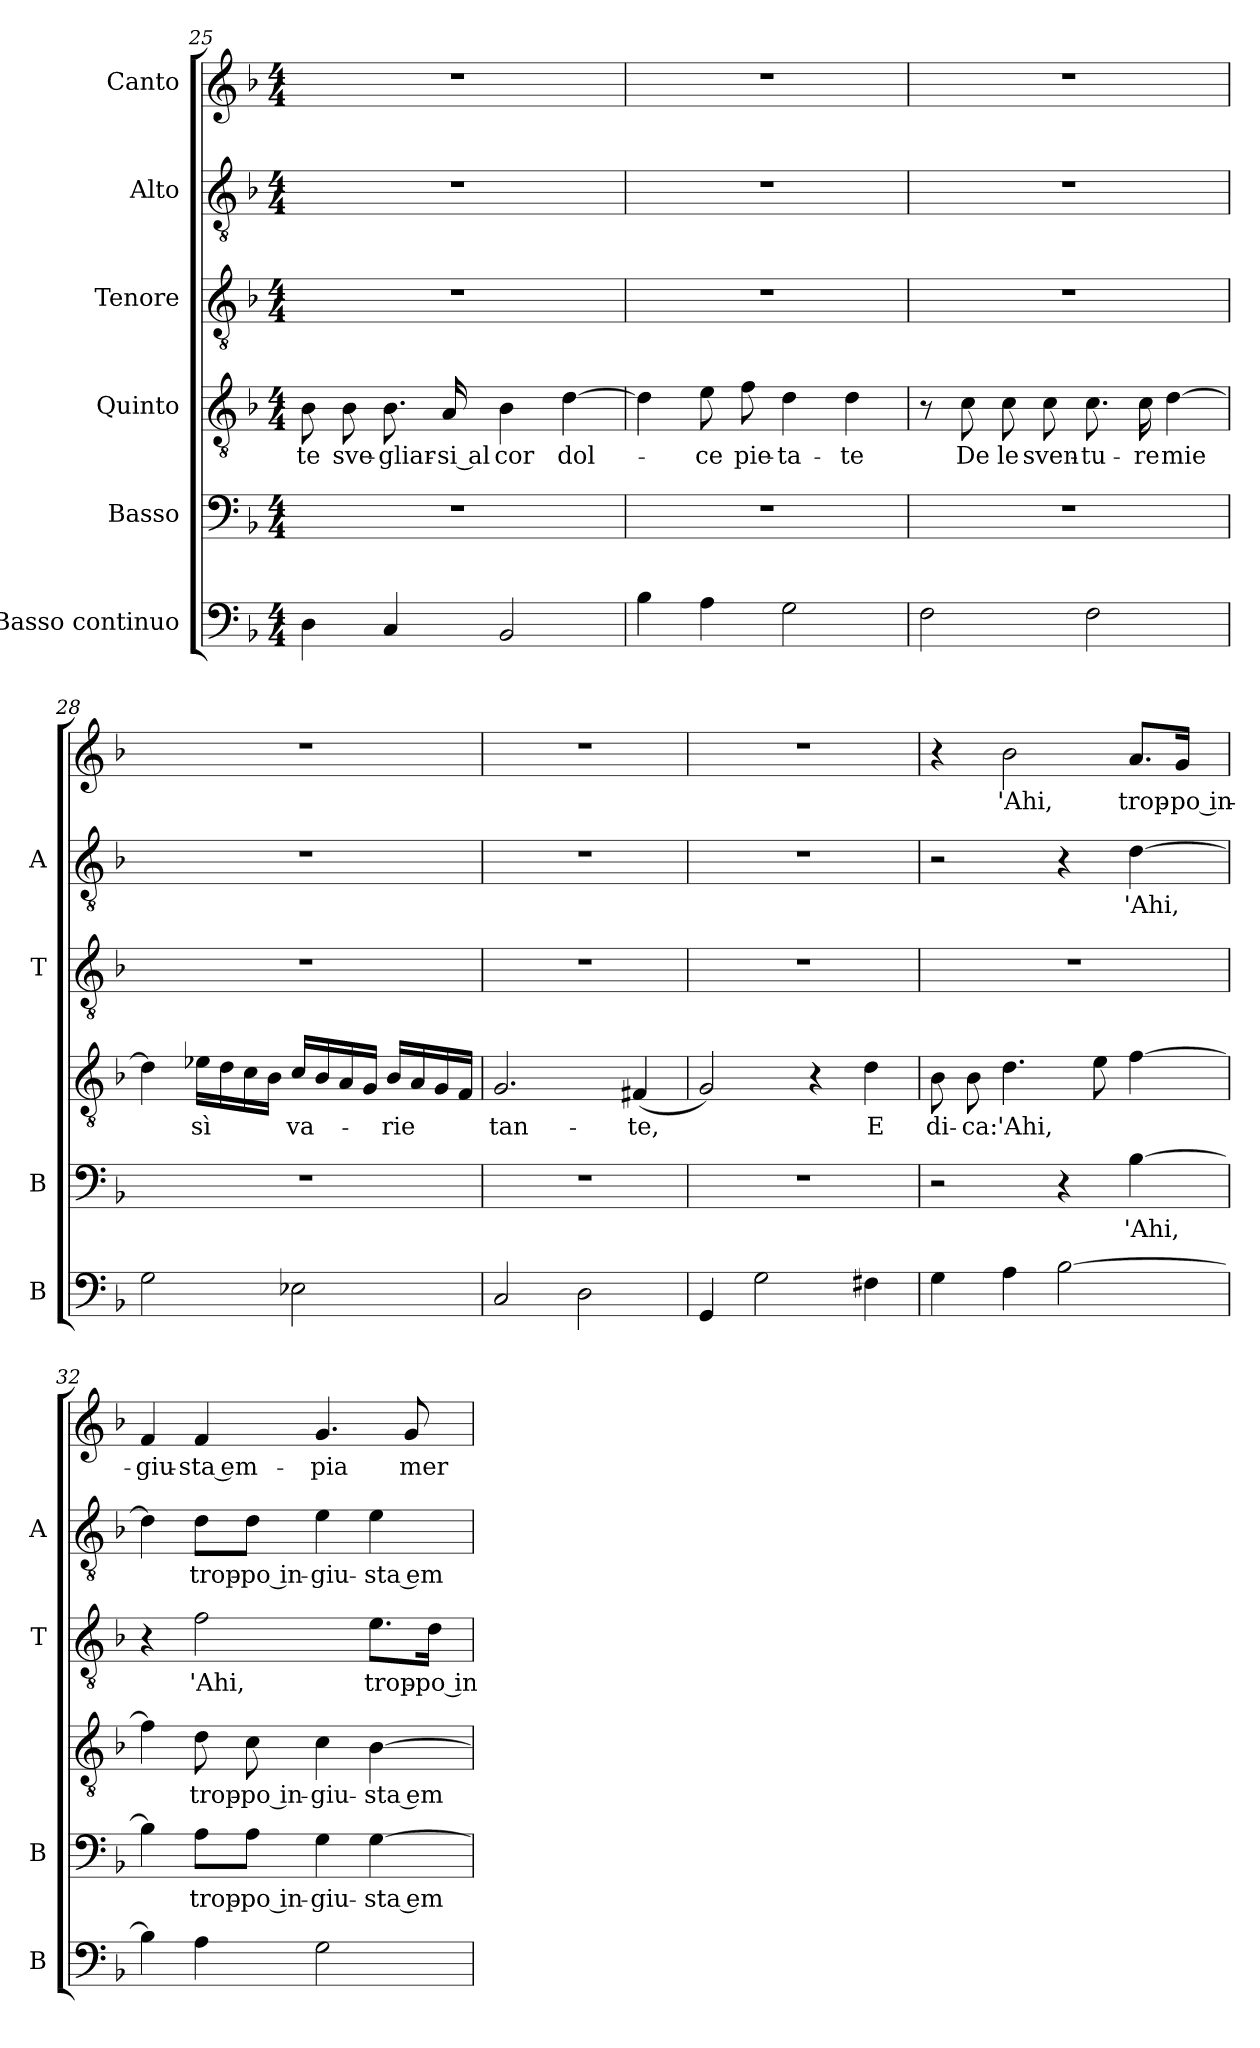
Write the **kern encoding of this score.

**kern	**kern	**text	**kern	**text	**kern	**text	**kern	**text	**kern	**text
*part6	*part5	*part5	*part4	*part4	*part3	*part3	*part2	*part2	*part1	*part1
*staff6	*staff5	*staff5	*staff4	*staff4	*staff3	*staff3	*staff2	*staff2	*staff1	*staff1
*I"Basso continuo	*I"Basso	*	*I"Quinto	*	*I"Tenore	*	*I"Alto	*	*I"Canto	*
*I'B	*I'B	*	*	*	*I'T	*	*I'A	*	*	*
*clefF4	*clefF4	*	*clefGv2	*	*clefGv2	*	*clefGv2	*	*clefG2	*
*k[b-]	*k[b-]	*	*k[b-]	*	*k[b-]	*	*k[b-]	*	*k[b-]	*
*F:	*F:	*	*F:	*	*F:	*	*F:	*	*F:	*
*M4/4	*M4/4	*	*M4/4	*	*M4/4	*	*M4/4	*	*M4/4	*
=25	=25	=25	=25	=25	=25	=25	=25	=25	=25	=25
4D	1r	.	8B-	-te	1r	.	1r	.	1r	.
.	.	.	8B-	sve-	.	.	.	.	.	.
4C	.	.	8.B-	-gliar-	.	.	.	.	.	.
.	.	.	16A	-si al	.	.	.	.	.	.
2BB-	.	.	4B-	cor	.	.	.	.	.	.
.	.	.	[4d	dol-	.	.	.	.	.	.
=26	=26	=26	=26	=26	=26	=26	=26	=26	=26	=26
4B-	1r	.	4d]	.	1r	.	1r	.	1r	.
4A	.	.	8e	-ce	.	.	.	.	.	.
.	.	.	8f	pie-	.	.	.	.	.	.
2G	.	.	4d	-ta-	.	.	.	.	.	.
.	.	.	4d	-te	.	.	.	.	.	.
=27	=27	=27	=27	=27	=27	=27	=27	=27	=27	=27
2F	1r	.	8r	.	1r	.	1r	.	1r	.
.	.	.	8c	De	.	.	.	.	.	.
.	.	.	8c	le	.	.	.	.	.	.
.	.	.	8c	sven-	.	.	.	.	.	.
2F	.	.	8.c	-tu-	.	.	.	.	.	.
.	.	.	16c	-re	.	.	.	.	.	.
.	.	.	[4d	mie	.	.	.	.	.	.
=28	=28	=28	=28	=28	=28	=28	=28	=28	=28	=28
2G	1r	.	4d]	.	1r	.	1r	.	1r	.
.	.	.	16e-XLL	sì	.	.	.	.	.	.
.	.	.	16d	.	.	.	.	.	.	.
.	.	.	16c	.	.	.	.	.	.	.
.	.	.	16B-JJ	.	.	.	.	.	.	.
2E-X	.	.	16cLL	va-	.	.	.	.	.	.
.	.	.	16B-	.	.	.	.	.	.	.
.	.	.	16A	.	.	.	.	.	.	.
.	.	.	16GJJ	.	.	.	.	.	.	.
.	.	.	16B-LL	-rie	.	.	.	.	.	.
.	.	.	16A	.	.	.	.	.	.	.
.	.	.	16G	.	.	.	.	.	.	.
.	.	.	16FJJ	.	.	.	.	.	.	.
=29	=29	=29	=29	=29	=29	=29	=29	=29	=29	=29
2C	1r	.	2.G	tan-	1r	.	1r	.	1r	.
2D	.	.	.	.	.	.	.	.	.	.
.	.	.	(4F#X	-te,	.	.	.	.	.	.
=30	=30	=30	=30	=30	=30	=30	=30	=30	=30	=30
4GG	1r	.	2G)	.	1r	.	1r	.	1r	.
2G	.	.	.	.	.	.	.	.	.	.
.	.	.	4r	.	.	.	.	.	.	.
4F#X	.	.	4d	E	.	.	.	.	.	.
=31	=31	=31	=31	=31	=31	=31	=31	=31	=31	=31
4G	2r	.	8B-	di-	1r	.	2r	.	4r	.
.	.	.	8B-	-ca:	.	.	.	.	.	.
4A	.	.	4.d	'Ahi,	.	.	.	.	2b-	'Ahi,
[2B-	4r	.	.	.	.	.	4r	.	.	.
.	.	.	8e	.	.	.	.	.	.	.
.	[4B-	'Ahi,	[4f	.	.	.	[4d	'Ahi,	8.a/L	trop-
.	.	.	.	.	.	.	.	.	16g/Jk	-po in-
=32	=32	=32	=32	=32	=32	=32	=32	=32	=32	=32
4B-]	4B-]	.	4f]	.	4r	.	4d]	.	4f	-giu-
4A	8A\L	trop-	8d	trop-	2f	'Ahi,	8d\L	trop-	4f	-sta em-
.	8A\J	-po in-	8c	-po in-	.	.	8d\J	-po in-	.	.
2G	4G	-giu-	4c	-giu-	.	.	4e	-giu-	4.g	-pia
.	[4G	-sta em-	[4B-	-sta em-	8.e\L	trop-	4e	-sta em-	.	.
.	.	.	.	.	.	.	.	.	8g	mer-
.	.	.	.	.	16d\Jk	-po in-	.	.	.	.
=	=	=	=	=	=	=	=	=	=	=
*-	*-	*-	*-	*-	*-	*-	*-	*-	*-	*-
